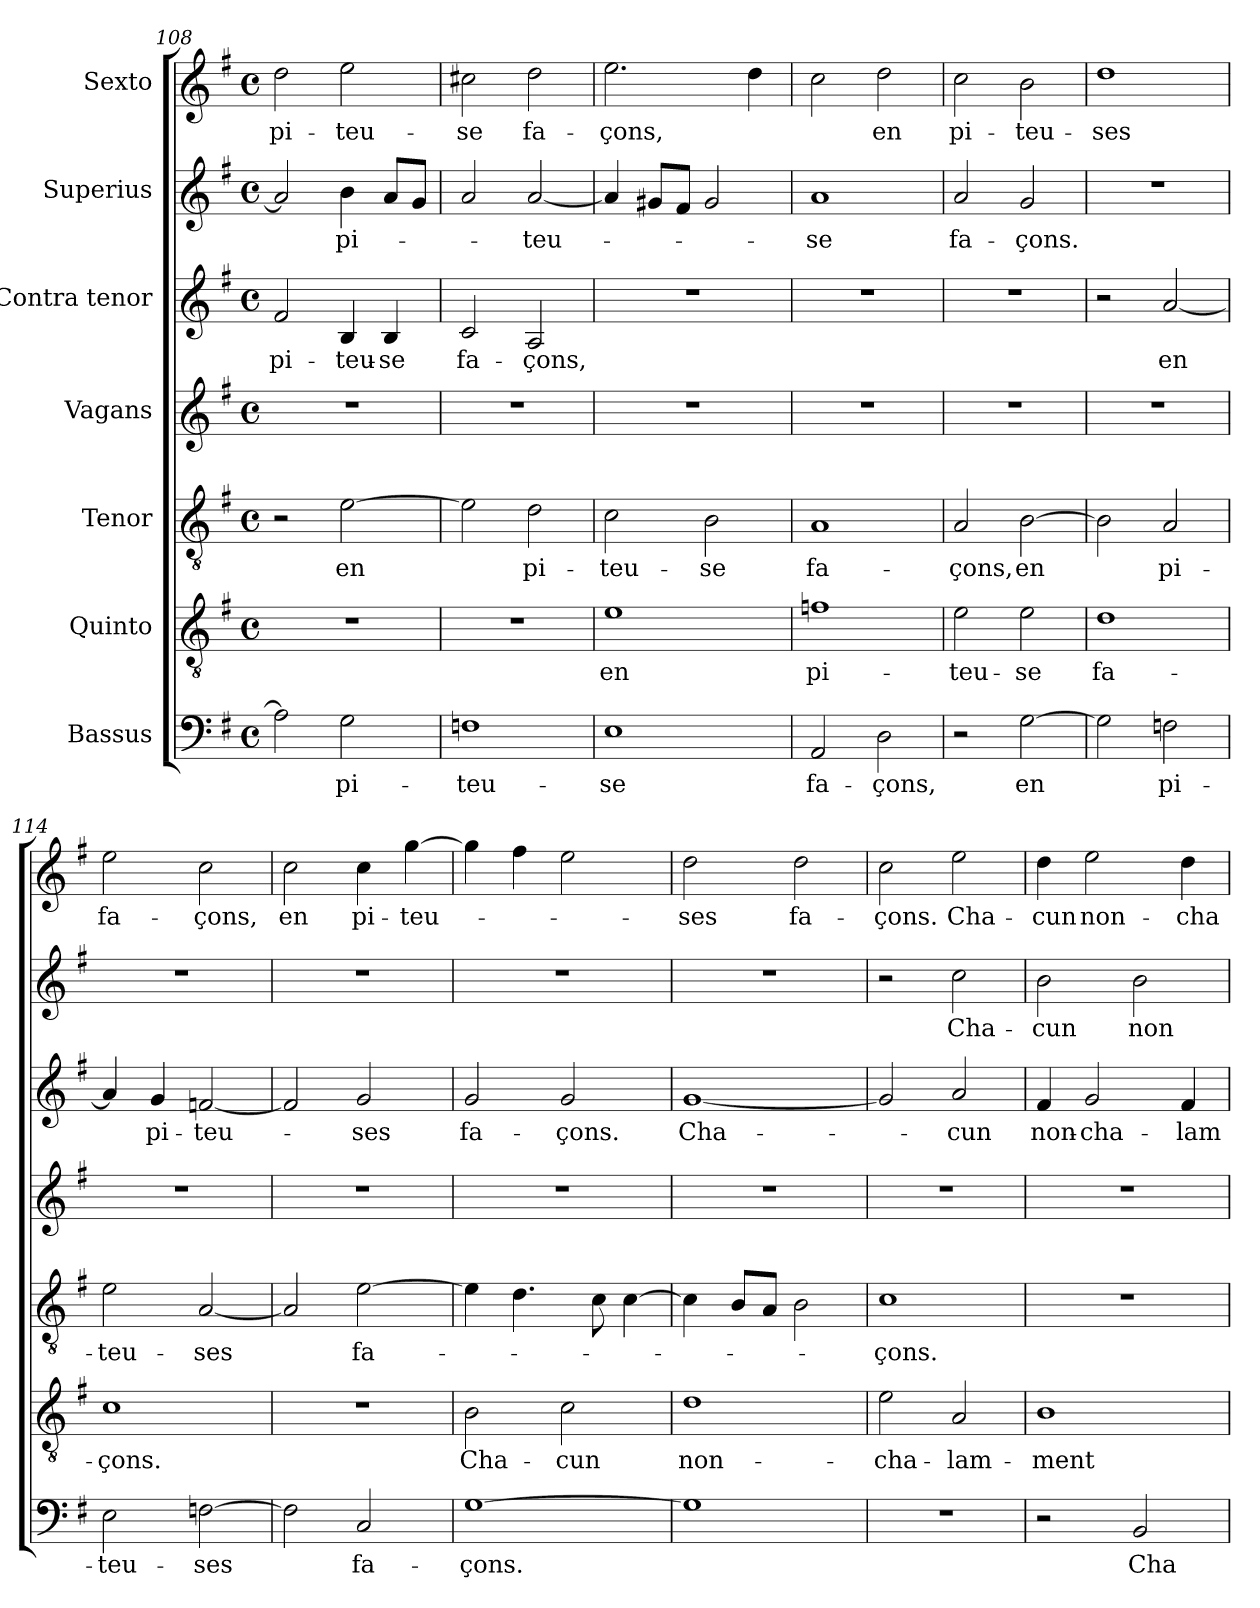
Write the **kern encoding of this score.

**kern	**text	**kern	**text	**kern	**text	**kern	**kern	**text	**kern	**text	**kern	**text
*part7	*part7	*part6	*part6	*part5	*part5	*part4	*part3	*part3	*part2	*part2	*part1	*part1
*staff7	*staff7	*staff6	*staff6	*staff5	*staff5	*staff4	*staff3	*staff3	*staff2	*staff2	*staff1	*staff1
*I"Bassus	*	*I"Quinto	*	*I"Tenor	*	*I"Vagans	*I"Contra tenor	*	*I"Superius	*	*I"Sexto	*
*clefF4	*	*clefGv2	*	*clefGv2	*	*clefG2	*clefG2	*	*clefG2	*	*clefG2	*
*k[f#]	*	*k[f#]	*	*k[f#]	*	*k[f#]	*k[f#]	*	*k[f#]	*	*k[f#]	*
*G:	*	*G:	*	*G:	*	*G:	*G:	*	*G:	*	*G:	*
*M4/4	*	*M4/4	*	*M4/4	*	*M4/4	*M4/4	*	*M4/4	*	*M4/4	*
*met(c)	*	*met(c)	*	*met(c)	*	*met(c)	*met(c)	*	*met(c)	*	*met(c)	*
=108	=108	=108	=108	=108	=108	=108	=108	=108	=108	=108	=108	=108
!	!	!	!	!	!	!	!	!LO:LY:b	!	!	!	!LO:LY:b
2A\]	.	1r	.	2r	.	1r	2f#/	pi-	2a/]	.	2dd\	pi-
!	!LO:LY:b	!	!	!	!LO:LY:b	!	!	!LO:LY:b	!	!LO:LY:b	!	!LO:LY:b
2G\	pi-	.	.	[2e\	en	.	4B/	-teu-	4b\	pi-	2ee\	-teu-
!	!	!	!	!	!	!	!	!LO:LY:b	!	!	!	!
.	.	.	.	.	.	.	4B/	-se	8a/L	.	.	.
.	.	.	.	.	.	.	.	.	8g/J	.	.	.
=109	=109	=109	=109	=109	=109	=109	=109	=109	=109	=109	=109	=109
!	!LO:LY:b	!	!	!	!	!	!	!LO:LY:b	!	!	!	!LO:LY:b
1Fn	-teu-	1r	.	2e\]	.	1r	2c/	fa-	2a/	.	2cc#X\	-se
!	!	!	!	!	!LO:LY:b	!	!	!LO:LY:b	!	!LO:LY:b	!	!LO:LY:b
.	.	.	.	2d\	pi-	.	2A/	-çons,	[2a/	-teu-	2dd\	fa-
!!LO:LB:g=z
=110	=110	=110	=110	=110	=110	=110	=110	=110	=110	=110	=110	=110
!	!LO:LY:b	!	!LO:LY:b	!	!LO:LY:b	!	!	!	!	!	!	!LO:LY:b
1E	-se	1e	en	2c\	-teu-	1r	1r	.	4a/]	.	2.ee\	-çons,
.	.	.	.	.	.	.	.	.	8g#X/L	.	.	.
.	.	.	.	.	.	.	.	.	8f#/J	.	.	.
!	!	!	!	!	!LO:LY:b	!	!	!	!	!	!	!
.	.	.	.	2B\	-se	.	.	.	2g#/	.	.	.
.	.	.	.	.	.	.	.	.	.	.	4dd\	.
=111	=111	=111	=111	=111	=111	=111	=111	=111	=111	=111	=111	=111
!	!LO:LY:b	!	!LO:LY:b	!	!LO:LY:b	!	!	!	!	!LO:LY:b	!	!
2AA/	fa-	1fn	pi-	1A	fa-	1r	1r	.	1a	-se	2cc\	.
!	!LO:LY:b	!	!	!	!	!	!	!	!	!	!	!LO:LY:b
2D\	-çons,	.	.	.	.	.	.	.	.	.	2dd\	en
=112	=112	=112	=112	=112	=112	=112	=112	=112	=112	=112	=112	=112
!	!	!	!LO:LY:b	!	!LO:LY:b	!	!	!	!	!LO:LY:b	!	!LO:LY:b
2r	.	2e\	-teu-	2A/	-çons,	1r	1r	.	2a/	fa-	2cc\	pi-
!	!LO:LY:b	!	!LO:LY:b	!	!LO:LY:b	!	!	!	!	!LO:LY:b	!	!LO:LY:b
[2G\	en	2e\	-se	[2B\	en	.	.	.	2g/	-çons.	2b\	-teu-
=113	=113	=113	=113	=113	=113	=113	=113	=113	=113	=113	=113	=113
!	!	!	!LO:LY:b	!	!	!	!	!	!	!	!	!LO:LY:b
2G\]	.	1d	fa-	2B\]	.	1r	2r	.	1r	.	1dd	-ses
!	!LO:LY:b	!	!	!	!LO:LY:b	!	!	!LO:LY:b	!	!	!	!
2Fn\	pi-	.	.	2A/	pi-	.	[2a/	en	.	.	.	.
=114	=114	=114	=114	=114	=114	=114	=114	=114	=114	=114	=114	=114
!	!LO:LY:b	!	!LO:LY:b	!	!LO:LY:b	!	!	!	!	!	!	!LO:LY:b
2E\	-teu-	1c	-çons.	2e\	-teu-	1r	4a/]	.	1r	.	2ee\	fa-
!	!	!	!	!	!	!	!	!LO:LY:b	!	!	!	!
.	.	.	.	.	.	.	4g/	pi-	.	.	.	.
!	!LO:LY:b	!	!	!	!LO:LY:b	!	!	!LO:LY:b	!	!	!	!LO:LY:b
[2Fn\	-ses	.	.	[2A/	-ses	.	[2fn/	-teu-	.	.	2cc\	-çons,
=115	=115	=115	=115	=115	=115	=115	=115	=115	=115	=115	=115	=115
!	!	!	!	!	!	!	!	!	!	!	!	!LO:LY:b
2F\]	.	1r	.	2A/]	.	1r	2f/]	.	1r	.	2cc\	en
!	!LO:LY:b	!	!	!	!LO:LY:b	!	!	!LO:LY:b	!	!	!	!LO:LY:b
2C/	fa-	.	.	[2e\	fa-	.	2g/	-ses	.	.	4cc\	pi-
!	!	!	!	!	!	!	!	!	!	!	!	!LO:LY:b
.	.	.	.	.	.	.	.	.	.	.	[4gg\	-teu-
=116	=116	=116	=116	=116	=116	=116	=116	=116	=116	=116	=116	=116
!	!LO:LY:b	!	!LO:LY:b	!	!	!	!	!LO:LY:b	!	!	!	!
[1G	-çons.	2B\	Cha-	4e\]	.	1r	2g/	fa-	1r	.	4gg\]	.
.	.	.	.	4.d\	.	.	.	.	.	.	4ff#\	.
!	!	!	!LO:LY:b	!	!	!	!	!LO:LY:b	!	!	!	!
.	.	2c\	-cun	.	.	.	2g/	-çons.	.	.	2ee\	.
.	.	.	.	8c\	.	.	.	.	.	.	.	.
.	.	.	.	[4c\	.	.	.	.	.	.	.	.
!!LO:PB:g=z
=117	=117	=117	=117	=117	=117	=117	=117	=117	=117	=117	=117	=117
!	!	!	!LO:LY:b	!	!	!	!	!LO:LY:b	!	!	!	!LO:LY:b
1G]	.	1d	non-	4c\]	.	1r	[1g	Cha-	1r	.	2dd\	-ses
.	.	.	.	8B/L	.	.	.	.	.	.	.	.
.	.	.	.	8A/J	.	.	.	.	.	.	.	.
!	!	!	!	!	!	!	!	!	!	!	!	!LO:LY:b
.	.	.	.	2B\	.	.	.	.	.	.	2dd\	fa-
=118	=118	=118	=118	=118	=118	=118	=118	=118	=118	=118	=118	=118
!	!	!	!LO:LY:b	!	!LO:LY:b	!	!	!	!	!	!	!LO:LY:b
1r	.	2e\	-cha-	1c	-çons.	1r	2g/]	.	2r	.	2cc\	-çons.
!	!	!	!LO:LY:b	!	!	!	!	!LO:LY:b	!	!LO:LY:b	!	!LO:LY:b
.	.	2A/	-lam-	.	.	.	2a/	-cun	2cc\	Cha-	2ee\	Cha-
=119	=119	=119	=119	=119	=119	=119	=119	=119	=119	=119	=119	=119
!	!	!	!LO:LY:b	!	!	!	!	!LO:LY:b	!	!LO:LY:b	!	!LO:LY:b
2r	.	1B	-ment	1r	.	1r	4f#/	non-	2b\	-cun	4dd\	-cun
!	!	!	!	!	!	!	!	!LO:LY:b	!	!	!	!LO:LY:b
.	.	.	.	.	.	.	2g/	-cha-	.	.	2ee\	non-
!	!LO:LY:b	!	!	!	!	!	!	!	!	!LO:LY:b	!	!
2BB/	Cha-	.	.	.	.	.	.	.	2b\	non-	.	.
!	!	!	!	!	!	!	!	!LO:LY:b	!	!	!	!LO:LY:b
.	.	.	.	.	.	.	4f#/	-lam-	.	.	4dd\	-cha-
=	=	=	=	=	=	=	=	=	=	=	=	=
*-	*-	*-	*-	*-	*-	*-	*-	*-	*-	*-	*-	*-
